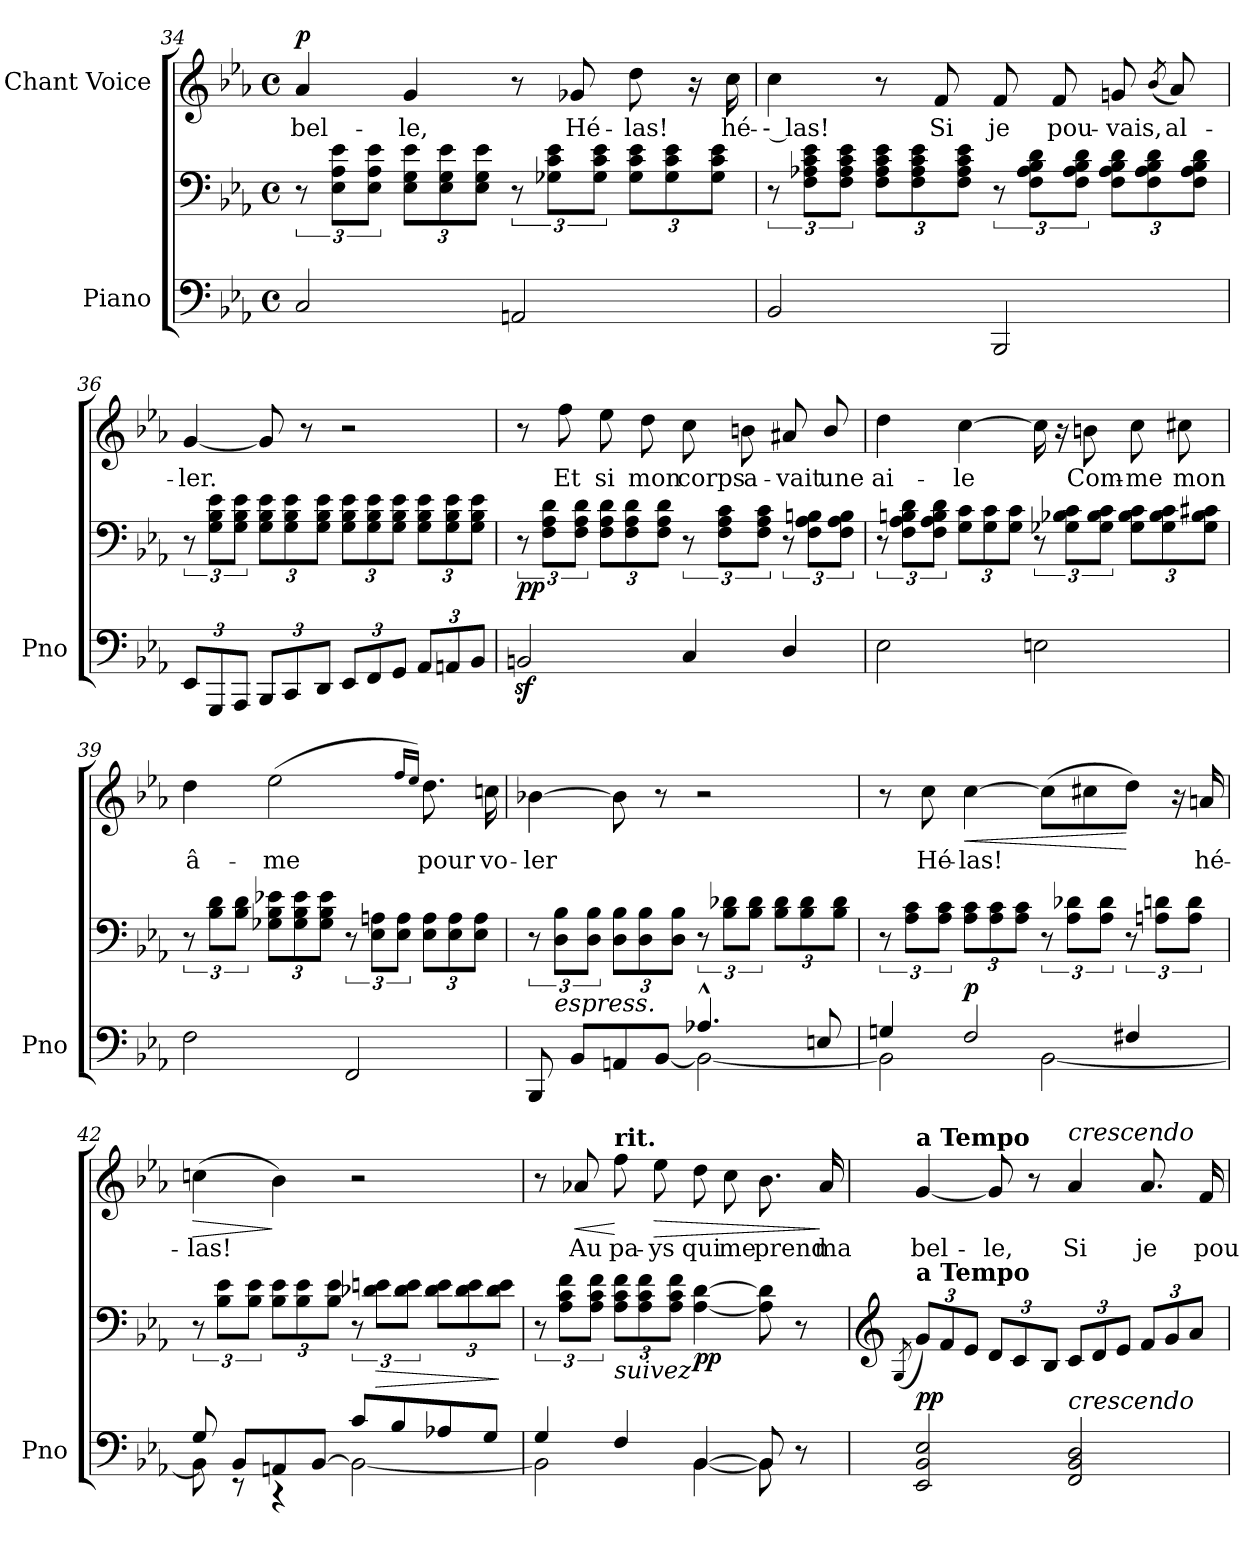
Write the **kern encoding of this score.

**kern	**kern	**dynam	**kern	**text	**dynam
*part2	*part2	*part2	*part1	*part1	*part1
*staff3	*staff2	*staff2/3	*staff1	*staff1	*staff1
*I"Piano	*	*	*I"Chant Voice	*	*
*I'Pno	*	*	*	*	*
*clefF4	*clefF4	*	*clefG2	*	*
*k[b-e-a-]	*k[b-e-a-]	*	*k[b-e-a-]	*	*
*M4/4	*M4/4	*	*M4/4	*	*
*met(c)	*met(c)	*	*met(c)	*	*
=34	=34	=34	=34	=34	=34
!	!	!	!	!LO:LY:b	!LO:DY:a
2C/	12r	.	4a-/	bel-	p
.	12E-\ 12A-\ 12e-\L	.	.	.	.
.	12E-\ 12A-\ 12e-\J	.	.	.	.
*	*Xbrackettup	*	*	*	*
!	!	!	!	!LO:LY:b	!
.	12E-\ 12G\ 12e-\L	.	4g/	-le,	.
.	12E-\ 12G\ 12e-\	.	.	.	.
.	12E-\ 12G\ 12e-\J	.	.	.	.
*	*brackettup	*	*	*	*
2AAn/	12r	.	8r	.	.
.	12G-X\ 12c\ 12e-\L	.	.	.	.
!	!	!	!	!LO:LY:b	!
.	.	.	8g-X/	Hé-	.
.	12G-\ 12c\ 12e-\J	.	.	.	.
*	*Xbrackettup	*	*	*	*
!	!	!	!	!LO:LY:b	!
.	12G-\ 12c\ 12e-\L	.	8dd\	-las!	.
.	12G-\ 12c\ 12e-\	.	.	.	.
.	.	.	16r	.	.
.	12G-\ 12c\ 12e-\J	.	.	.	.
!	!	!	!	!LO:LY:b	!
.	.	.	16cc\	hé-	.
!!LO:LB:g=z
=35	=35	=35	=35	=35	=35
*	*brackettup	*	*	*	*
!	!	!	!	!LO:LY:b	!
2BB-/	12r	.	4cc\	-- las!	.
.	12F\ 12A-X\ 12c\ 12e-\L	.	.	.	.
.	12F\ 12A-\ 12c\ 12e-\J	.	.	.	.
*	*Xbrackettup	*	*	*	*
.	12F\ 12A-\ 12c\ 12e-\L	.	8r	.	.
.	12F\ 12A-\ 12c\ 12e-\	.	.	.	.
!	!	!	!	!LO:LY:b	!
.	.	.	8f/	Si	.
.	12F\ 12A-\ 12c\ 12e-\J	.	.	.	.
*	*brackettup	*	*	*	*
!	!	!	!	!LO:LY:b	!
2BBB-/	12r	.	8f/	je	.
.	12F\ 12A-\ 12B-\ 12d\L	.	.	.	.
!	!	!	!	!LO:LY:b	!
.	.	.	8f/	pou-	.
.	12F\ 12A-\ 12B-\ 12d\J	.	.	.	.
*	*Xbrackettup	*	*	*	*
!	!	!	!	!LO:LY:b	!
.	12F\ 12A-\ 12B-\ 12d\L	.	8gn/	-vais,	.
.	12F\ 12A-\ 12B-\ 12d\	.	.	.	.
.	.	.	(8qb-/	.	.
!	!	!	!	!LO:LY:b	!
.	.	.	8a-/)	al-	.
.	12F\ 12A-\ 12B-\ 12d\J	.	.	.	.
=36	=36	=36	=36	=36	=36
*	*brackettup	*	*	*	*
!	!	!	!	!LO:LY:b	!
12EE-/L	12r	.	[4g/	-ler.	.
12GGG/	12G\ 12B-\ 12e-\L	.	.	.	.
12AAA-/J	12G\ 12B-\ 12e-\J	.	.	.	.
*	*Xbrackettup	*	*	*	*
12BBB-/L	12G\ 12B-\ 12e-\L	.	8g/]	.	.
12CC/	12G\ 12B-\ 12e-\	.	.	.	.
.	.	.	8r	.	.
12DD/J	12G\ 12B-\ 12e-\J	.	.	.	.
12EE-/L	12G\ 12B-\ 12e-\L	.	2r	.	.
12FF/	12G\ 12B-\ 12e-\	.	.	.	.
12GG/J	12G\ 12B-\ 12e-\J	.	.	.	.
12AA-/L	12G\ 12B-\ 12e-\L	.	.	.	.
12AAn/	12G\ 12B-\ 12e-\	.	.	.	.
12BB-/J	12G\ 12B-\ 12e-\J	.	.	.	.
!!LO:LB:g=z
=37	=37	=37	=37	=37	=37
*	*brackettup	*	*	*	*
!	!	!LO:DY:b	!	!	!
2BBnz</	12r	pp	8r	.	.
.	12F\ 12A-\ 12d\L	.	.	.	.
!	!	!	!	!LO:LY:b	!
.	.	.	8ff\	Et	.
.	12F\ 12A-\ 12d\J	.	.	.	.
*	*Xbrackettup	*	*	*	*
!	!	!	!	!LO:LY:b	!
.	12F\ 12A-\ 12d\L	.	8ee-\	si	.
.	12F\ 12A-\ 12d\	.	.	.	.
!	!	!	!	!LO:LY:b	!
.	.	.	8dd\	mon	.
.	12F\ 12A-\ 12d\J	.	.	.	.
*	*brackettup	*	*	*	*
!	!	!	!	!LO:LY:b	!
4C/	12r	.	8cc\	corps	.
.	12F\ 12A-\ 12c\L	.	.	.	.
!	!	!	!	!LO:LY:b	!
.	.	.	8bn\	a-	.
.	12F\ 12A-\ 12c\J	.	.	.	.
!	!	!	!	!LO:LY:b	!
4D/	12r	.	8a#X/	-vait	.
.	12F\ 12A-\ 12Bn\L	.	.	.	.
!	!	!	!	!LO:LY:b	!
.	.	.	8b/	une	.
.	12F\ 12A-\ 12B\J	.	.	.	.
=38	=38	=38	=38	=38	=38
!	!	!	!	!LO:LY:b	!
2E-\	12r	.	4dd\	ai-	.
.	12F\ 12A-\ 12Bn\ 12d\L	.	.	.	.
.	12F\ 12A-\ 12B\ 12d\J	.	.	.	.
*	*Xbrackettup	*	*	*	*
!	!	!	!	!LO:LY:b	!
.	12G\ 12c\L	.	[4cc\	-le	.
.	12G\ 12c\	.	.	.	.
.	12G\ 12c\J	.	.	.	.
*	*brackettup	*	*	*	*
2En\	12r	.	16cc\]	.	.
.	.	.	16r	.	.
.	12G-X\ 12B-X\ 12c\L	.	.	.	.
!	!	!	!	!LO:LY:b	!
.	.	.	8bn\	Com-	.
.	12G-\ 12B-\ 12c\J	.	.	.	.
*	*Xbrackettup	*	*	*	*
!	!	!	!	!LO:LY:b	!
.	12G-\ 12B-\ 12c\L	.	8cc\	-me	.
.	12G-\ 12B-\ 12c\	.	.	.	.
!	!	!	!	!LO:LY:b	!
.	.	.	8cc#X\	mon	.
.	12G-\ 12B-\ 12c#X\J	.	.	.	.
!!LO:LB:g=z
=39	=39	=39	=39	=39	=39
*	*brackettup	*	*	*	*
!	!	!	!	!LO:LY:b	!
2F\	12r	.	4dd\	â-	.
.	12B-\ 12d\L	.	.	.	.
.	12B-\ 12d\J	.	.	.	.
*	*Xbrackettup	*	*	*	*
!	!	!	!	!LO:LY:b	!
.	12G-X\ 12B-\ 12e-X\L	.	(<2ee-\	-me	.
.	12G-\ 12B-\ 12e-\	.	.	.	.
.	12G-\ 12B-\ 12e-\J	.	.	.	.
*	*brackettup	*	*	*	*
2FF/	12r	.	.	.	.
.	12E-\ 12An\L	.	.	.	.
.	12E-\ 12A\J	.	.	.	.
.	.	.	16qff/LL	.	.
.	.	.	16qee-/JJ)	.	.
*	*Xbrackettup	*	*	*	*
!	!	!	!	!LO:LY:b	!
.	12E-\ 12A\L	.	8.dd\	pour	.
.	12E-\ 12A\	.	.	.	.
.	12E-\ 12A\J	.	.	.	.
!	!	!	!	!LO:LY:b	!
.	.	.	16ccn\	vo-	.
=40	=40	=40	=40	=40	=40
*^	*	*	*	*	*
*	*	*brackettup	*	*	*	*
!	!	!	!	!	!LO:LY:b	!
8BBB-/	2ryy	12r	.	[4b-X\	-ler	.
!	!	!LO:TX:b:i:t=espress.	!	!	!	!
.	.	12D\ 12B-\L	.	.	.	.
8BB-/L	.	.	.	.	.	.
.	.	12D\ 12B-\J	.	.	.	.
*	*	*Xbrackettup	*	*	*	*
8AAn/	.	12D\ 12B-\L	.	8b-\]	.	.
.	.	12D\ 12B-\	.	.	.	.
[<8BB-/J	.	.	.	8r	.	.
.	.	12D\ 12B-\J	.	.	.	.
*	*	*brackettup	*	*	*	*
4.A-X^^/	2BB-\_	12r	.	2r	.	.
.	.	12B-\ 12d-X\L	.	.	.	.
.	.	12B-\ 12d-\J	.	.	.	.
*	*	*Xbrackettup	*	*	*	*
.	.	12B-\ 12d-\L	.	.	.	.
.	.	12B-\ 12d-\	.	.	.	.
8En/	.	.	.	.	.	.
.	.	12B-\ 12d-\J	.	.	.	.
!!LO:PB:g=z
=41	=41	=41	=41	=41	=41	=41
*	*	*brackettup	*	*	*	*
4Gn/	2BB-\]	12r	.	8r	.	.
.	.	12A-\ 12c\L	.	.	.	.
!	!	!	!	!	!LO:LY:b	!
.	.	.	.	8cc\	Hé-	.
.	.	12A-\ 12c\J	.	.	.	.
*	*	*Xbrackettup	*	*	*	*
!	!	!	!LO:DY:a=2	!	!LO:LY:b	!LO:HP:b
2F/	.	12A-\ 12c\L	p	[4cc\	-las!	<
.	.	12A-\ 12c\	.	.	.	.
.	.	12A-\ 12c\J	.	.	.	.
*	*	*brackettup	*	*	*	*
.	[2BB-\	12r	.	(8cc\L]	.	.
.	.	12A-\ 12d-X\L	.	.	.	.
.	.	.	.	8cc#X\	.	.
.	.	12A-\ 12d-\J	.	.	.	.
4F#X/	.	12r	.	8dd\J)	.	[
.	.	12An\ 12dn\L	.	.	.	.
.	.	.	.	16r	.	.
.	.	12A\ 12d\J	.	.	.	.
!	!	!	!	!	!LO:LY:b	!
.	.	.	.	16an/	hé-	.
=42	=42	=42	=42	=42	=42	=42
!	!	!	!	!	!LO:LY:b	!LO:HP:b
8G/	8BB-\]	12r	.	(4ccn\	-las!	>
.	.	12B-\ 12e-\L	.	.	.	.
8BB-/L	8r	.	.	.	.	.
.	.	12B-\ 12e-\J	.	.	.	.
*	*	*Xbrackettup	*	*	*	*
8AAn/	4r	12B-\ 12e-\L	.	4b-\)	.	]
.	.	12B-\ 12e-\	.	.	.	.
[<8BB-/J	.	.	.	.	.	.
.	.	12B-\ 12e-\J	.	.	.	.
*	*	*brackettup	*	*	*	*
8c/L	2BB-\_	12r	.	2r	.	.
!	!	!	!LO:HP:b	!	!	!
.	.	12d-X\ 12en\L	>	.	.	.
8B-/	.	.	.	.	.	.
.	.	12d-\ 12e\J	.	.	.	.
*	*	*Xbrackettup	*	*	*	*
8A-X/	.	12d-\ 12e\L	.	.	.	.
.	.	12d-\ 12e\	.	.	.	.
8G/J	.	.	.	.	.	.
.	.	12d-\ 12e\J	]	.	.	.
!!LO:LB:g=z
=43	=43	=43	=43	=43	=43	=43
*	*	*brackettup	*	*	*	*
4G/	2BB-\]	12r	.	8r	.	.
.	.	12A-\ 12c\ 12f\L	.	.	.	.
!	!	!	!	!	!LO:LY:b	!LO:HP:b
.	.	.	.	8a-X/	Au	<
.	.	12A-\ 12c\ 12f\J	.	.	.	.
*	*	*Xbrackettup	*	*	*	*
!	!	!	!	!LO:TX:a:B:t=rit.	!	!
!	!	!LO:TX:b:i:t=suivez	!	!	!	!
!	!	!	!	!	!LO:LY:b	!
4F/	.	12A-\ 12c\ 12f\L	.	8ff\	pa-	[
.	.	12A-\ 12c\ 12f\	.	.	.	.
!	!	!	!	!	!LO:LY:b	!LO:HP:b
.	.	.	.	8ee-\	-ys	>
.	.	12A-\ 12c\ 12f\J	.	.	.	.
!	!	!	!LO:DY:b	!	!LO:LY:b	!
[4BB-/	[4BB-\	[4A-\ [4d\	pp	8dd\	qui	.
!	!	!	!	!	!LO:LY:b	!
.	.	.	.	8cc\	me	.
!	!	!	!	!	!LO:LY:b	!
8BB-/]	8BB-\]	8A-\] 8d\]	.	8.b-\	prend	.
8r	8ryy	8r	.	.	.	.
!	!	!	!	!	!LO:LY:b	!
.	.	.	.	16a-/	ma	]
*v	*v	*	*	*	*	*
=44	=44	=44	=44	=44	=44
*	*clefG2	*	*	*	*
.	(8qG/	.	.	.	.
*	*brackettup	*	*	*	*
!	!	!	!LO:TX:a:B:t=a Tempo	!	!
!	!LO:TX:a:B:t=a Tempo	!	!	!	!
!	!	!LO:DY:a=2	!	!LO:LY:b	!
2EE-/ 2BB-/ 2E-/	12g/L)	pp	[4g/	bel-	.
.	12f/	.	.	.	.
.	12e-/J	.	.	.	.
!	!	!	!	!LO:LY:b	!
.	12d/L	.	8g/]	-le,	.
.	12c/	.	.	.	.
.	.	.	8r	.	.
.	12B-/J	.	.	.	.
!	!	!	!LO:TX:a:i:t=crescendo	!	!
!LO:TX:a:i:t=crescendo	!	!	!	!	!
!	!	!	!	!LO:LY:b	!
2FF/ 2BB-/ 2D/	12c/L	.	4a-/	Si	.
.	12d/	.	.	.	.
.	12e-/J	.	.	.	.
!	!	!	!	!LO:LY:b	!
.	12f/L	.	8.a-/	je	.
.	12g/	.	.	.	.
.	12a-/J	.	.	.	.
!	!	!	!	!LO:LY:b	!
.	.	.	16f/	pou-	.
=	=	=	=	=	=
*-	*-	*-	*-	*-	*-
